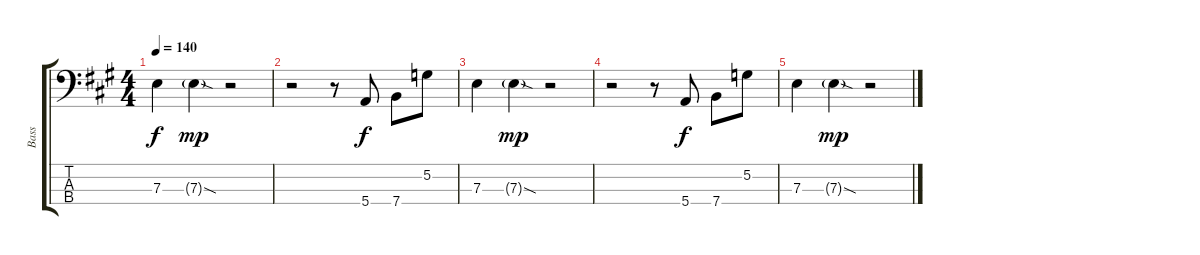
\track ("Bass" "Bass") {instrument electricbassfinger}
\staff {score tabs}
\tuning (G2 D2 A1 E1) {hide}
\ts (4 4)
\tempo 140
\clef f4
\ks a
7.3.4{dy f} 7.3{sod g}.4{dy mp} r.2 |
r.2 r.8 5.4.8{dy f} 7.4.8 5.2.8 |
7.3.4 7.3{sod g}.4{dy mp} r.2 |
r.2 r.8 5.4.8{dy f} 7.4.8 5.2.8 |
7.3.4 7.3{sod g}.4{dy mp} r.2
